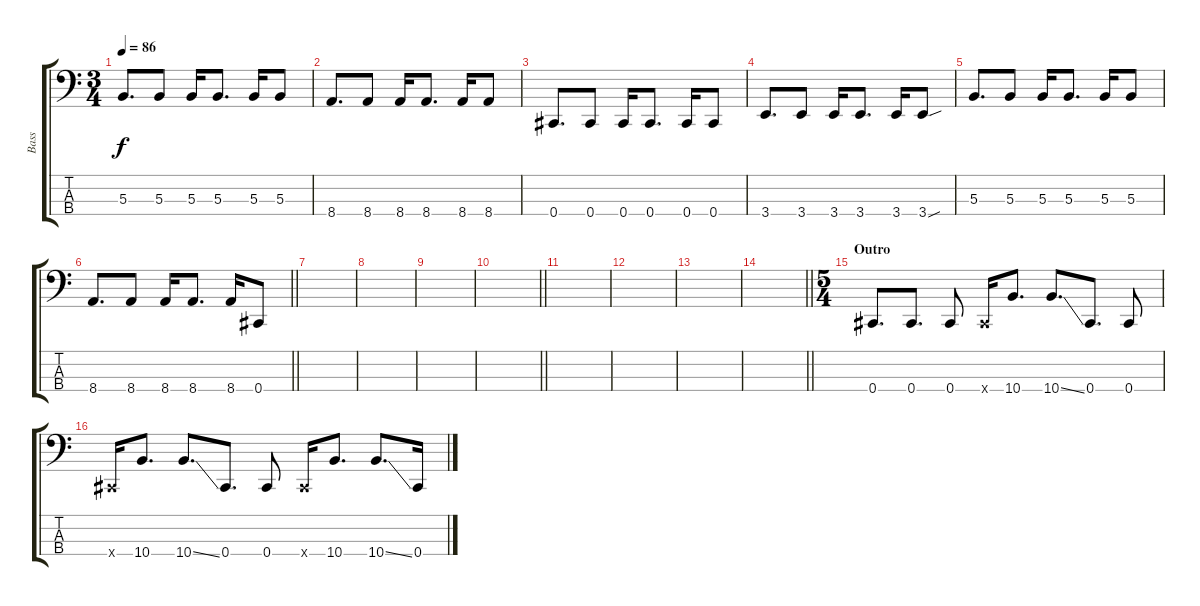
\track ("Bass" "Bass") {instrument electricbasspick}
\staff {score tabs}
\tuning (E2 B1 Gb1 Db1) {hide}
\ts (3 4)
\tempo 86
\clef f4
\ks c
5.3.8{d dy f} 5.3.8 5.3.16 5.3.8{d} 5.3.16 5.3.8 |
8.4.8{d} 8.4.8 8.4.16 8.4.8{d} 8.4.16 8.4.8 |
0.4.8{d} 0.4.8 0.4.16 0.4.8{d} 0.4.16 0.4.8 |
3.4.8{d} 3.4.8 3.4.16 3.4.8{d} 3.4.16 3.4{sou}.8 |
5.3.8{d} 5.3.8 5.3.16 5.3.8{d} 5.3.16 5.3.8 |
\barLineRight lightlight
8.4.8{d} 8.4.8 8.4.16 8.4.8{d} 8.4.16 0.4.8 |
|
|
|
\barLineRight lightlight
|
|
|
|
\barLineRight lightlight
|
\ts (5 4)
\section ("" "Outro")
0.4.8{d} 0.4.8{d} 0.4.8 0.4{x}.16 10.4.8{d} 10.4{ss}.8{d} 0.4.8{d} 0.4.8 |
0.4{x}.16 10.4.8{d} 10.4{ss}.8{d} 0.4.8{d} 0.4.8 0.4{x}.16 10.4.8{d} 10.4{ss}.8{d} 0.4.16
